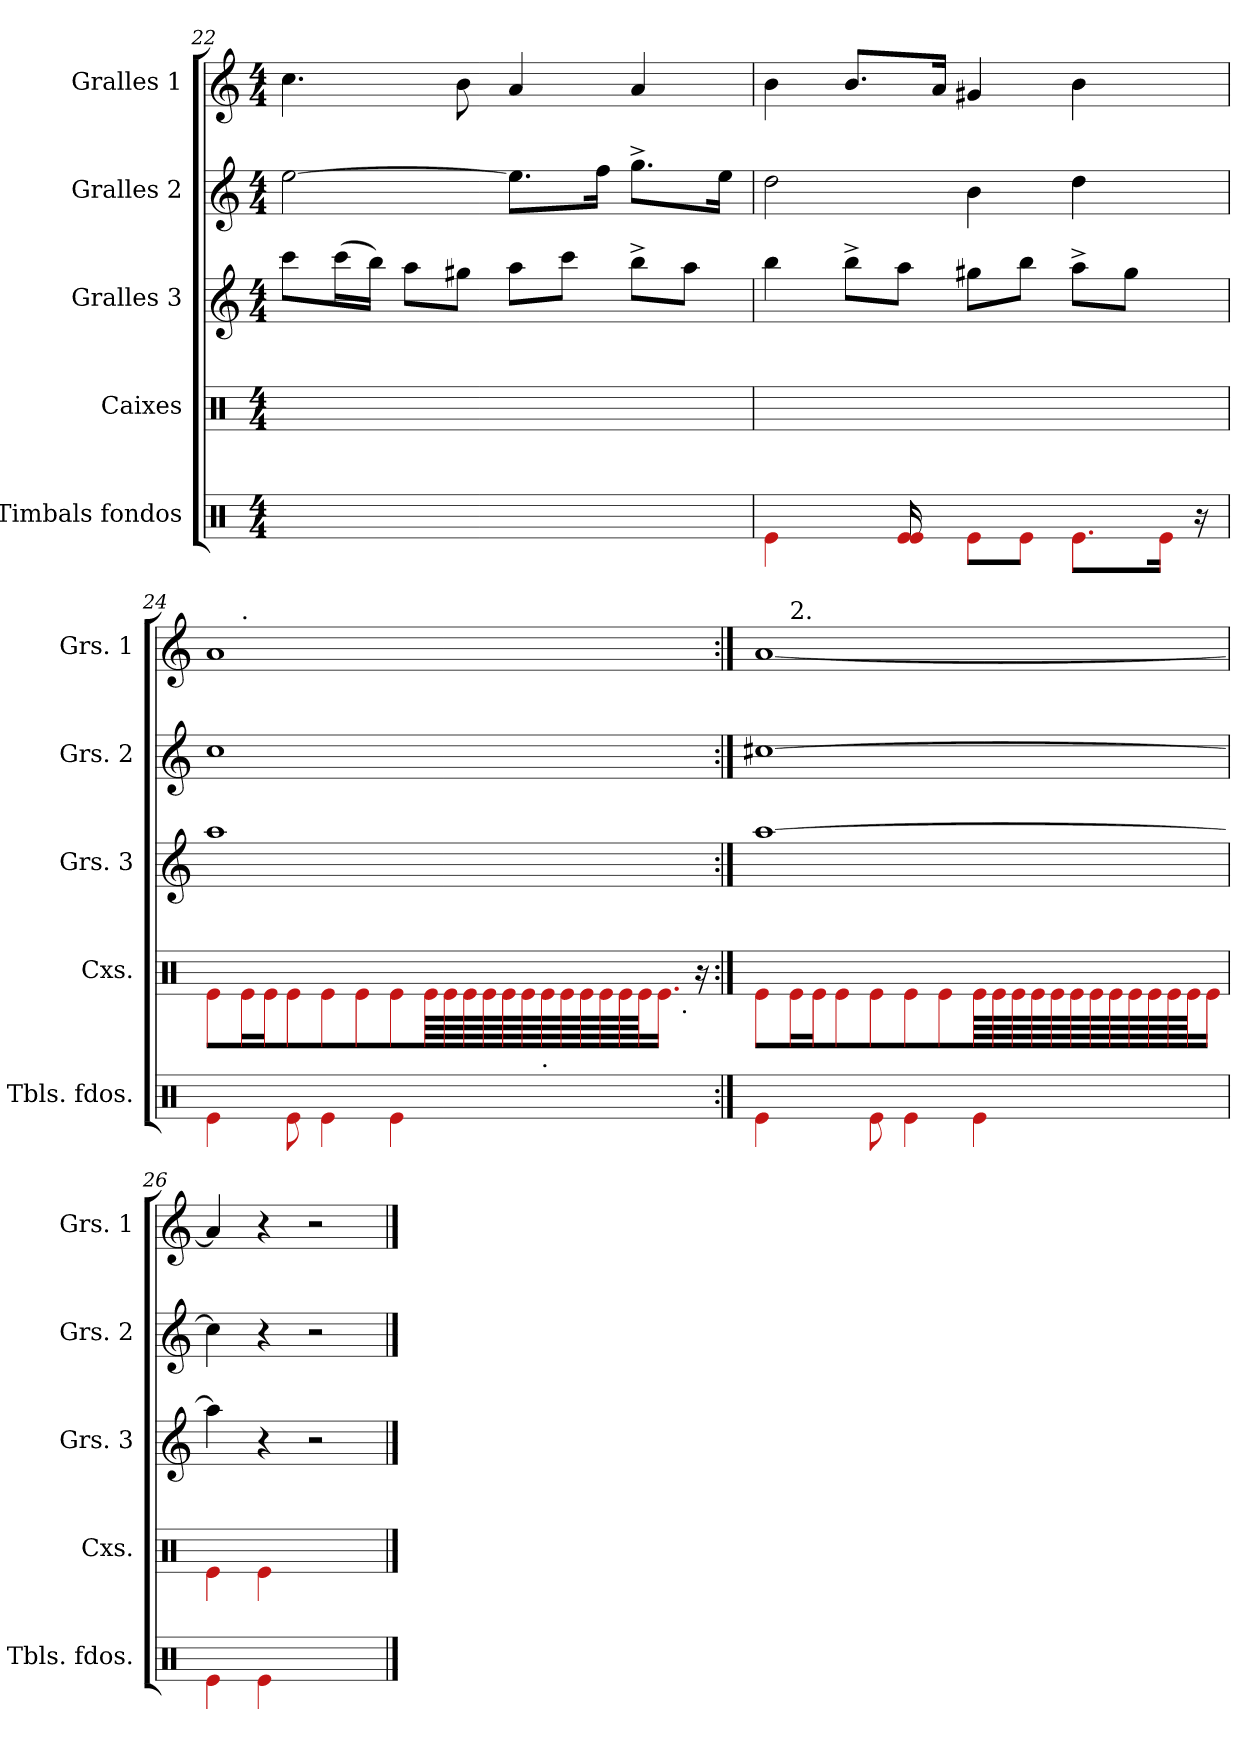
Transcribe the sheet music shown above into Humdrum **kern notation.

**kern	**kern	**kern	**kern	**kern
*part5	*part4	*part3	*part2	*part1
*staff5	*staff4	*staff3	*staff2	*staff1
*I"Timbals fondos	*I"Caixes	*I"Gralles 3	*I"Gralles 2	*I"Gralles 1
*I'Tbls. fdos.	*I'Cxs.	*I'Grs. 3	*I'Grs. 2	*I'Grs. 1
*clefX	*clefX	*clefG2	*clefG2	*clefG2
*k[]	*k[]	*k[]	*k[]	*k[]
*M4/4	*M4/4	*M4/4	*M4/4	*M4/4
=22	=22	=22	=22	=22
1ryy	1ryy	8ccc\L	[2ee\	4.cc\
.	.	(>16ccc\L	.	.
.	.	16bb\JJ)	.	.
.	.	8aa\L	.	.
.	.	8gg#X\J	.	8b\
.	.	8aa\L	8.ee\L]	4a/
.	.	8ccc\J	.	.
.	.	.	16ff\Jk	.
.	.	8bb^\L	8.gg^\L	4a/
.	.	8aa\J	.	.
.	.	.	16ee\Jk	.
=23	=23	=23	=23	=23
4e\	1ryy	4bb\	2dd\	4b\
8ryy	.	8bb^\L	.	8.b/L
16e/ 16e/	.	8aa\J	.	.
16ryy	.	.	.	16a/Jk
8e\L	.	8gg#X\L	4b\	4g#X/
8e\J	.	8bb\J	.	.
8.e\L	.	8aa^\L	4dd\	4b\
.	.	8gg#\J	.	.
16e\Jk	.	.	.	.
16r	16ryy	16ryy	16ryy	16ryy
!!LO:LB:g=z
=24	=24	=24	=24	=24
*^	*^	*	*	*^
4e\	2ryy	8e\L	1ryy	1aa	1cc	1a	8ryy
!	!	!	!	!	!	!	!LO:TX:a:t=.
.	.	16e\L	.	.	.	.	2ryy
.	.	16e\JJ	.	.	.	.	.
8e\	.	8e\L	.	.	.	.	.
4e\	.	8e\J	.	.	.	.	.
.	4ryy	8e\L	.	.	.	.	.
4e\	.	8e\J	.	.	.	.	4...ryy
*	*	*tremolo	*	*	*	*	*
.	16.ryy	64e\LLLL	.	.	.	.	.
.	.	64e\	.	.	.	.	.
.	.	64e\	.	.	.	.	.
.	.	64e\	.	.	.	.	.
.	.	64e\	.	.	.	.	.
.	.	64e\	.	.	.	.	.
!	!LO:TX:a:t=.	!	!	!	!	!	!
.	4ryy	64e\	.	.	.	.	.
.	.	64e\	.	.	.	.	.
8ryy	.	64e\	.	.	.	.	.
.	.	64e\	.	.	.	.	.
.	.	64e\	.	.	.	.	.
.	.	64e\JJJJ	.	.	.	.	.
*	*	*Xtremolo	*	*	*	*	*
.	.	16.e\Jk	.	.	.	.	.
!	!	!	!LO:TX:b:t=.	!	!	!	!
16.ryy	.	.	16.ryy	16.ryy	16.ryy	16.ryy	.
.	.	16r	.	.	.	.	.
*v	*v	*	*	*	*	*	*
*	*v	*v	*	*	*	*
=25:|!	=25:|!	=25:|!	=25:|!	=25:|!	=25:|!
4e\	8e\L	[1aa	[1cc#X	[1a	8ryy
!	!	!	!	!	!LO:TX:a:t=2.
.	16e\L	.	.	.	2..ryy
.	16e\JJ	.	.	.	.
8ryy	8e\L	.	.	.	.
8e\	8e\J	.	.	.	.
4e\	8e\L	.	.	.	.
.	8e\J	.	.	.	.
*	*tremolo	*	*	*	*
4e\	64e\LLLL	.	.	.	.
.	64e\	.	.	.	.
.	64e\	.	.	.	.
.	64e\	.	.	.	.
.	64e\	.	.	.	.
.	64e\	.	.	.	.
.	64e\	.	.	.	.
.	64e\	.	.	.	.
.	64e\	.	.	.	.
.	64e\	.	.	.	.
.	64e\	.	.	.	.
.	64e\JJJJ	.	.	.	.
*	*Xtremolo	*	*	*	*
.	16e\Jk	.	.	.	.
*	*	*	*	*v	*v
=26	=26	=26	=26	=26
4e\	4e\	4aa\]	4cc#\]	4a/]
4e\	4e\	4r	4r	4r
2ryy	2ryy	2r	2r	2r
==	==	==	==	==
*-	*-	*-	*-	*-
